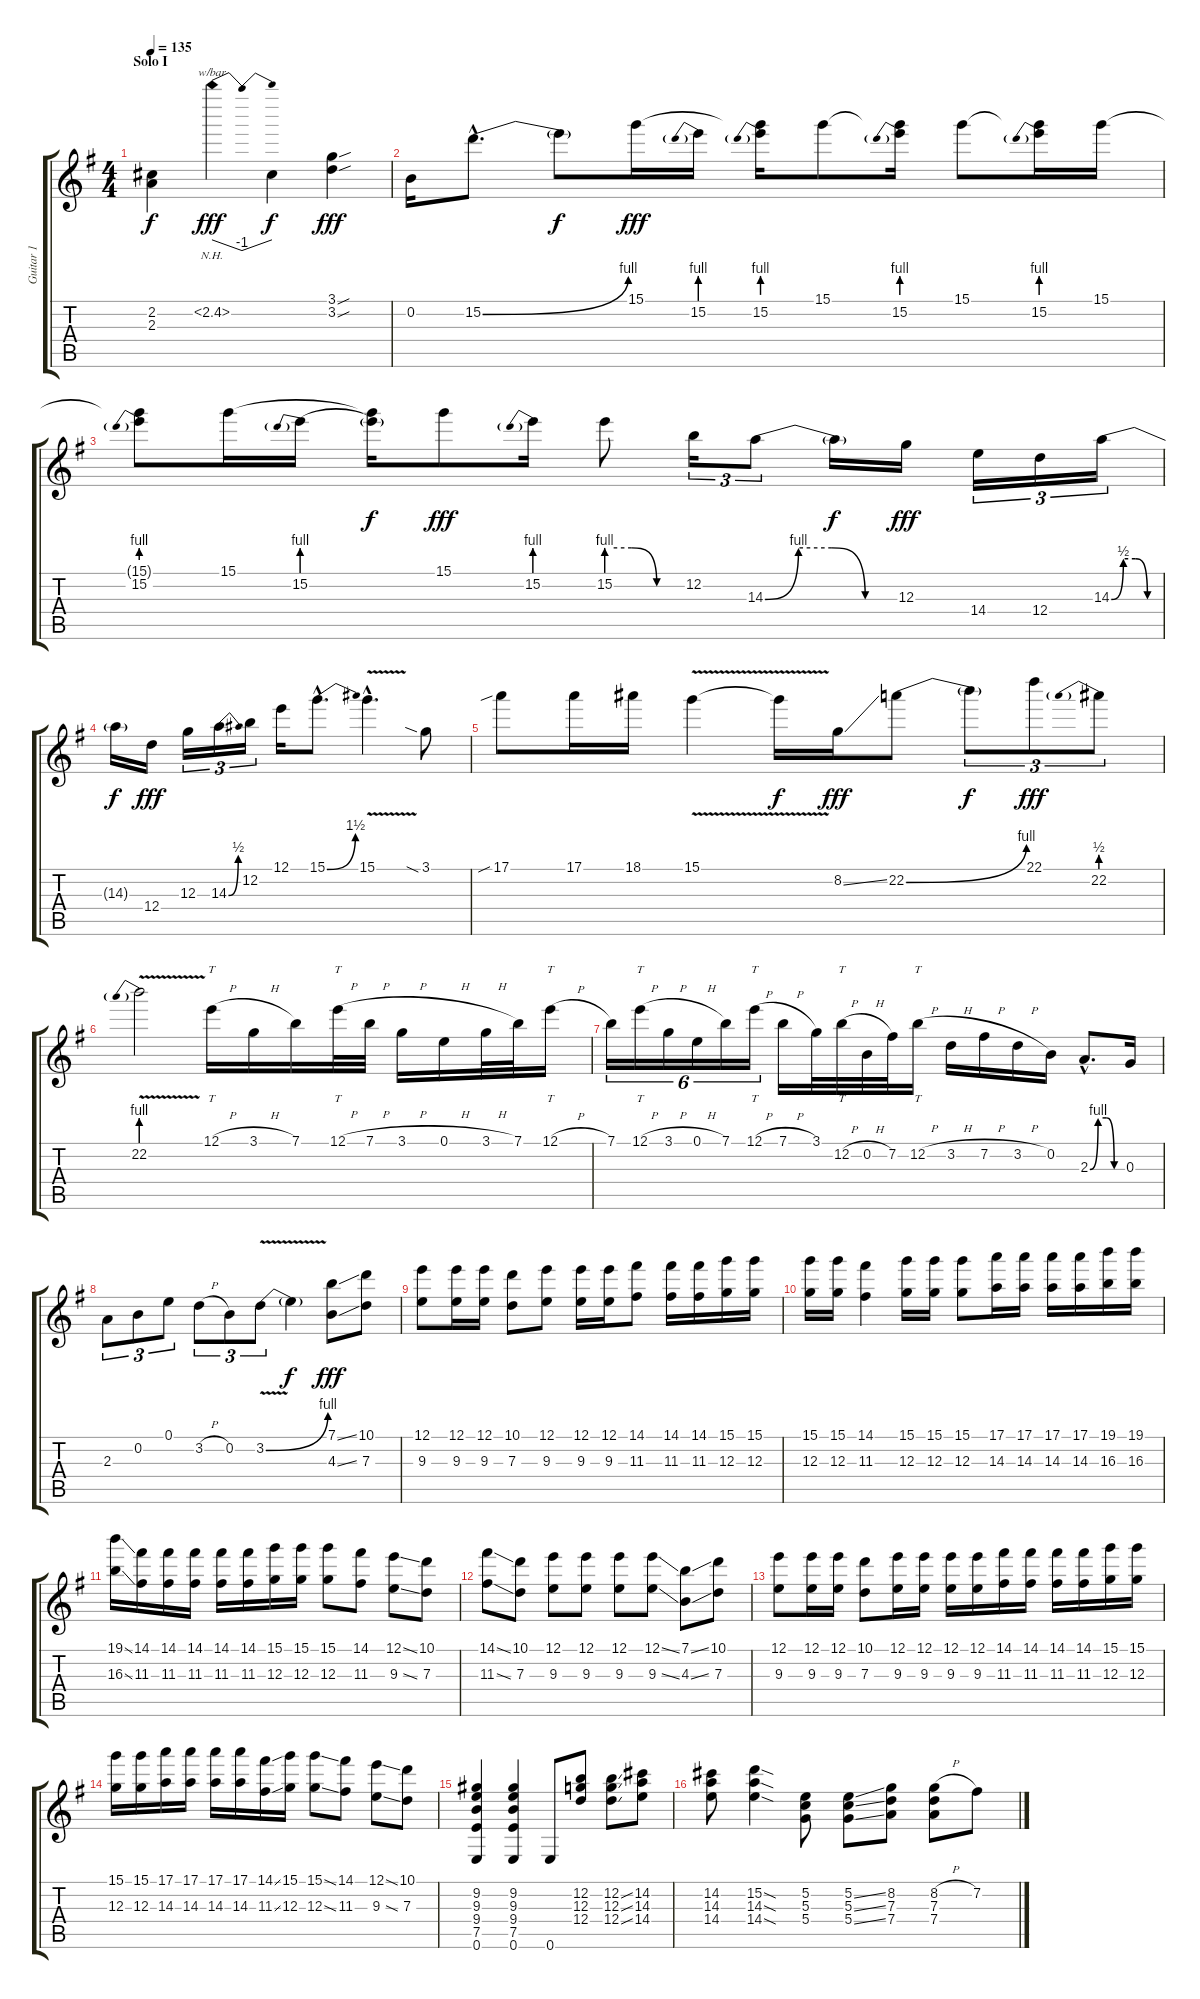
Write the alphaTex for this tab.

\track ("Guitar 1" "Guitar 1") {instrument distortionguitar}
\staff {score tabs}
\tuning (E4 B3 G3 D3 A2 E2) {hide}
\ts (4 4)
\section ("" "Solo I")
\tempo 135
\clef g2
\ks g
(2.2{t} 2.3{t}).4{dy f} 2.2{nh}.4{tbe (dip default 0 0 8 -4 53 -4 60 0) dy fff} 2.2{t}.4{dy f} (3.1{sou} 3.2{sou}).4{dy fff volume 13} |
0.2.16 15.2{be (bend 0 0 60 4) hac}.8{d} 15.2{t}.8{dy f} 15.1.16{dy fff} 15.2{be (prebend 0 4 60 4)}.16 (15.1{t} 15.2{be (prebend 0 4 60 4)}).16 15.1.8 (15.1{t} 15.2{be (prebend 0 4 60 4)}).16 15.1.8 (15.1{t} 15.2{be (prebend 0 4 60 4)}).16 15.1.16 |
(15.1{t} 15.2{be (prebend 0 4 60 4)}).8 15.1.16 15.2{be (prebend 0 4 60 4)}.16 (15.1{t} 15.2{t}).16{dy f} 15.1.8{dy fff} 15.2{be (prebend 0 4 60 4)}.16 15.2{be (custom 0 4 20 4 40 0 60 0)}.8 12.2.16{tu (3 2)} 14.3{be (custom 0 0 15 4 30 4 45 0 60 0)}.8{tu (3 2)} 14.3{t}.16{dy f} 12.3.16{dy fff} 14.4.16{tu (3 2)} 12.4.16{tu (3 2)} 14.3{be (custom 0 0 15 2 30 2 45 0 60 0)}.16{tu (3 2)} |
14.3{t}.16{dy f} 12.4.16{dy fff} 12.3.16{tu (3 2)} 14.3{be (bend 0 0 60 2)}.16{tu (3 2)} 12.2.16{tu (3 2)} 12.1.16 15.1{be (bend 0 0 60 6) hac}.8{d} 15.1{v hac}.4{d} 3.1{sia}.8 |
17.1{sib}.8 17.1.16 18.1.16 15.1{v}.4 15.1{t}.16{dy f} 8.2{ss}.16{dy fff} 22.2{be (bend 0 0 60 4)}.8 22.2{t}.8{tu (3 2) dy f} 22.1.8{tu (3 2) dy fff} 22.2{be (prebend 0 2 60 2)}.8{tu (3 2)} |
22.2{be (prebend 0 4 60 4) v}.2 12.1{h}.16{tt} 3.1{h}.16 7.1.16 12.1{h}.32{tt} 7.1{h}.32 3.1{h}.16 0.1{h}.16 3.1{h}.32 7.1.32 12.1{h}.16{tt} |
7.1.16{tu (6 4)} 12.1{h}.16{tt tu (6 4)} 3.1{h}.16{tu (6 4)} 0.1{h}.16{tu (6 4)} 7.1.16{tu (6 4)} 12.1{h}.16{tt tu (6 4)} 7.1{h}.16 3.1.32 12.2{h}.32{tt} 0.2{h}.32 7.2.32 12.2{h}.16{tt} 3.2{h}.16 7.2{h}.16 3.2{h}.16 0.2.16 2.3{be (custom 0 0 15 4 30 4 45 0 60 0) hac}.8{d} 0.3.16 |
2.3.8{tu (3 2)} 0.2.8{tu (3 2)} 0.1.8{tu (3 2)} 3.2{h}.8{tu (3 2)} 0.2.8{tu (3 2)} 3.2{be (bend 0 0 60 4) v}.8{tu (3 2)} 3.2{t}.4{dy f} (7.1{ss} 4.3{ss}).8{dy fff} (10.1 7.3).8 |
(12.1 9.3).8 (12.1 9.3).16 (12.1 9.3).16 (10.1 7.3).8 (12.1 9.3).8 (12.1 9.3).16 (12.1 9.3).16 (14.1 11.3).8 (14.1 11.3).16 (14.1 11.3).16 (15.1 12.3).16 (15.1 12.3).16 |
(15.1 12.3).16 (15.1 12.3).16 (14.1 11.3).4 (15.1 12.3).16 (15.1 12.3).16 (15.1 12.3).8 (17.1 14.3).16 (17.1 14.3).16 (17.1 14.3).16 (17.1 14.3).16 (19.1 16.3).16 (19.1 16.3).16 |
(19.1{ss} 16.3{ss}).16 (14.1 11.3).16 (14.1 11.3).16 (14.1 11.3).16 (14.1 11.3).16 (14.1 11.3).16 (15.1 12.3).16 (15.1 12.3).16 (15.1 12.3).8 (14.1 11.3).8 (12.1{ss} 9.3{ss}).8 (10.1 7.3).8 |
(14.1{ss} 11.3{ss}).8 (10.1 7.3).8 (12.1 9.3).8 (12.1 9.3).8 (12.1 9.3).8 (12.1{ss} 9.3{ss}).8 (7.1{ss} 4.3{ss}).8 (10.1 7.3).8 |
(12.1 9.3).8 (12.1 9.3).16 (12.1 9.3).16 (10.1 7.3).8 (12.1 9.3).16 (12.1 9.3).16 (12.1 9.3).16 (12.1 9.3).16 (14.1 11.3).16 (14.1 11.3).16 (14.1 11.3).16 (14.1 11.3).16 (15.1 12.3).16 (15.1 12.3).16 |
(15.1 12.3).16 (15.1 12.3).16 (17.1 14.3).16 (17.1 14.3).16 (17.1 14.3).16 (17.1 14.3).16 (14.1{ss} 11.3{ss}).16 (15.1 12.3).16 (15.1{ss} 12.3{ss}).8 (14.1 11.3).8 (12.1{ss} 9.3{ss}).8 (10.1 7.3).8 |
(9.2 9.3 9.4 7.5 0.6).4 (9.2 9.3 9.4 7.5 0.6).4 0.6.8 (12.2 12.3 12.4).8 (12.2{ss} 12.3{ss} 12.4{ss}).8 (14.2 14.3 14.4).8 |
(14.2 14.3 14.4).8 (15.2{sod} 14.3{sod} 14.4{sod}).4 (5.2 5.3 5.4).8 (5.2{ss} 5.3{ss} 5.4{ss}).8 (8.2 7.3 7.4).8 (8.2{h} 7.3 7.4).8 7.2.8
